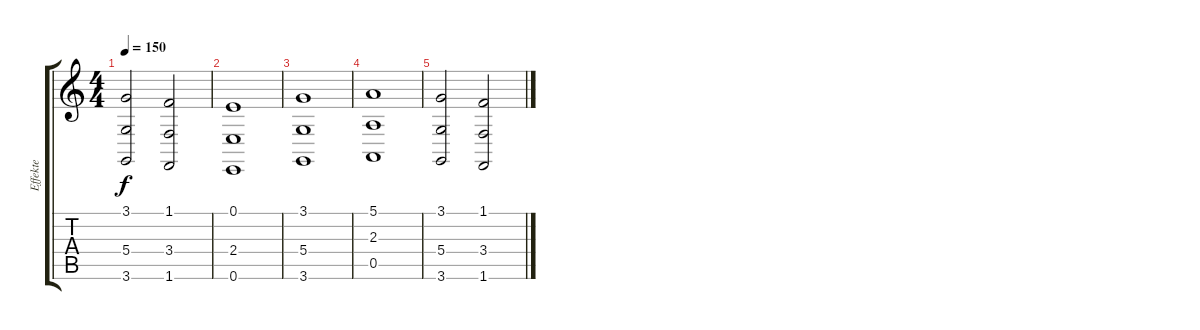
\track ("Effekte" "Effekte") {instrument lead1square}
\staff {score tabs}
\tuning (E4 B3 G3 D3 A2 E2) {hide}
\ts (4 4)
\tempo 150
\clef g2
\ks c
(3.1 5.4 3.6).2{dy f} (1.1 3.4 1.6).2 |
(0.1 2.4 0.6).1 |
(3.1 5.4 3.6).1 |
(5.1 2.3 0.5).1 |
(3.1 5.4 3.6).2 (1.1 3.4 1.6).2
